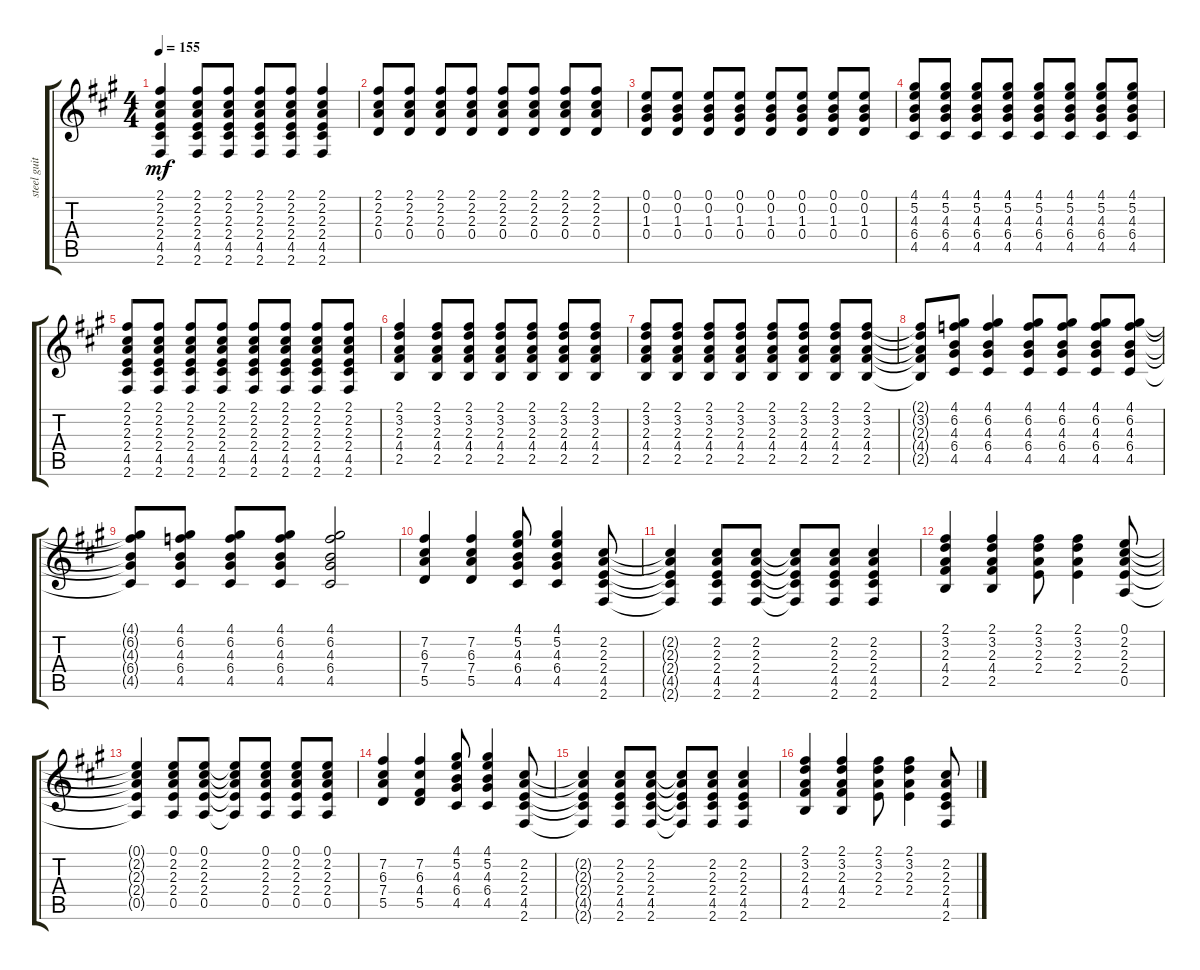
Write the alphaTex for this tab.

\track ("steel guitar" "steel guit") {instrument overdrivenguitar}
\staff {score tabs}
\tuning (E4 B3 G3 D3 A2 E2) {hide}
\ts (4 4)
\tempo 155
\clef g2
\ks a
(2.1{t} 2.2{t} 2.3{t} 2.4{t} 4.5{t} 2.6{t}).4{dy mf} (2.1 2.2 2.3 2.4 4.5 2.6).8 (2.1 2.2 2.3 2.4 4.5 2.6).8 (2.1 2.2 2.3 2.4 4.5 2.6).8 (2.1 2.2 2.3 2.4 4.5 2.6).8 (2.1 2.2 2.3 2.4 4.5 2.6).4 |
(2.1 2.2 2.3 0.4).8 (2.1 2.2 2.3 0.4).8 (2.1 2.2 2.3 0.4).8 (2.1 2.2 2.3 0.4).8 (2.1 2.2 2.3 0.4).8 (2.1 2.2 2.3 0.4).8 (2.1 2.2 2.3 0.4).8 (2.1 2.2 2.3 0.4).8 |
(0.1 0.2 1.3 0.4).8 (0.1 0.2 1.3 0.4).8 (0.1 0.2 1.3 0.4).8 (0.1 0.2 1.3 0.4).8 (0.1 0.2 1.3 0.4).8 (0.1 0.2 1.3 0.4).8 (0.1 0.2 1.3 0.4).8 (0.1 0.2 1.3 0.4).8 |
(4.1 5.2 4.3 6.4 4.5).8 (4.1 5.2 4.3 6.4 4.5).8 (4.1 5.2 4.3 6.4 4.5).8 (4.1 5.2 4.3 6.4 4.5).8 (4.1 5.2 4.3 6.4 4.5).8 (4.1 5.2 4.3 6.4 4.5).8 (4.1 5.2 4.3 6.4 4.5).8 (4.1 5.2 4.3 6.4 4.5).8 |
(2.1 2.2 2.3 2.4 4.5 2.6).8 (2.1 2.2 2.3 2.4 4.5 2.6).8 (2.1 2.2 2.3 2.4 4.5 2.6).8 (2.1 2.2 2.3 2.4 4.5 2.6).8 (2.1 2.2 2.3 2.4 4.5 2.6).8 (2.1 2.2 2.3 2.4 4.5 2.6).8 (2.1 2.2 2.3 2.4 4.5 2.6).8 (2.1 2.2 2.3 2.4 4.5 2.6).8 |
(2.1 3.2 2.3 4.4 2.5).4 (2.1 3.2 2.3 4.4 2.5).8 (2.1 3.2 2.3 4.4 2.5).8 (2.1 3.2 2.3 4.4 2.5).8 (2.1 3.2 2.3 4.4 2.5).8 (2.1 3.2 2.3 4.4 2.5).8 (2.1 3.2 2.3 4.4 2.5).8 |
(2.1 3.2 2.3 4.4 2.5).8 (2.1 3.2 2.3 4.4 2.5).8 (2.1 3.2 2.3 4.4 2.5).8 (2.1 3.2 2.3 4.4 2.5).8 (2.1 3.2 2.3 4.4 2.5).8 (2.1 3.2 2.3 4.4 2.5).8 (2.1 3.2 2.3 4.4 2.5).8 (2.1 3.2 2.3 4.4 2.5).8 |
(2.1{t} 3.2{t} 2.3{t} 4.4{t} 2.5{t}).8 (4.1 6.2 4.3 6.4 4.5).8 (4.1 6.2 4.3 6.4 4.5).4 (4.1 6.2 4.3 6.4 4.5).8 (4.1 6.2 4.3 6.4 4.5).8 (4.1 6.2 4.3 6.4 4.5).8 (4.1 6.2 4.3 6.4 4.5).8 |
(4.1{t} 6.2{t} 4.3{t} 6.4{t} 4.5{t}).8 (4.1 6.2 4.3 6.4 4.5).8 (4.1 6.2 4.3 6.4 4.5).8 (4.1 6.2 4.3 6.4 4.5).8 (4.1 6.2 4.3 6.4 4.5).2 |
(7.2 6.3 7.4 5.5).4 (7.2 6.3 7.4 5.5).4 (4.1 5.2 4.3 6.4 4.5).8 (4.1 5.2 4.3 6.4 4.5).4 (2.2 2.3 2.4 4.5 2.6).8 |
(2.2{t} 2.3{t} 2.4{t} 4.5{t} 2.6{t}).4 (2.2 2.3 2.4 4.5 2.6).8 (2.2 2.3 2.4 4.5 2.6).8 (2.2{t} 2.3{t} 2.4{t} 4.5{t} 2.6{t}).8 (2.2 2.3 2.4 4.5 2.6).8 (2.2 2.3 2.4 4.5 2.6).4 |
(2.1 3.2 2.3 4.4 2.5).4 (2.1 3.2 2.3 4.4 2.5).4 (2.1 3.2 2.3 2.4).8 (2.1 3.2 2.3 2.4).4 (0.1 2.2 2.3 2.4 0.5).8 |
(0.1{t} 2.2{t} 2.3{t} 2.4{t} 0.5{t}).4 (0.1 2.2 2.3 2.4 0.5).8 (0.1 2.2 2.3 2.4 0.5).8 (0.1{t} 2.2{t} 2.3{t} 2.4{t} 0.5{t}).8 (0.1 2.2 2.3 2.4 0.5).8 (0.1 2.2 2.3 2.4 0.5).8 (0.1 2.2 2.3 2.4 0.5).8 |
(7.2 6.3 7.4 5.5).4 (7.2 6.3 4.4 5.5).4 (4.1 5.2 4.3 6.4 4.5).8 (4.1 5.2 4.3 6.4 4.5).4 (2.2 2.3 2.4 4.5 2.6).8 |
(2.2{t} 2.3{t} 2.4{t} 4.5{t} 2.6{t}).4 (2.2 2.3 2.4 4.5 2.6).8 (2.2 2.3 2.4 4.5 2.6).8 (2.2{t} 2.3{t} 2.4{t} 4.5{t} 2.6{t}).8 (2.2 2.3 2.4 4.5 2.6).8 (2.2 2.3 2.4 4.5 2.6).4 |
(2.1 3.2 2.3 4.4 2.5).4 (2.1 3.2 2.3 4.4 2.5).4 (2.1 3.2 2.3 2.4).8 (2.1 3.2 2.3 2.4).4 (2.2 2.3 2.4 4.5 2.6).8
